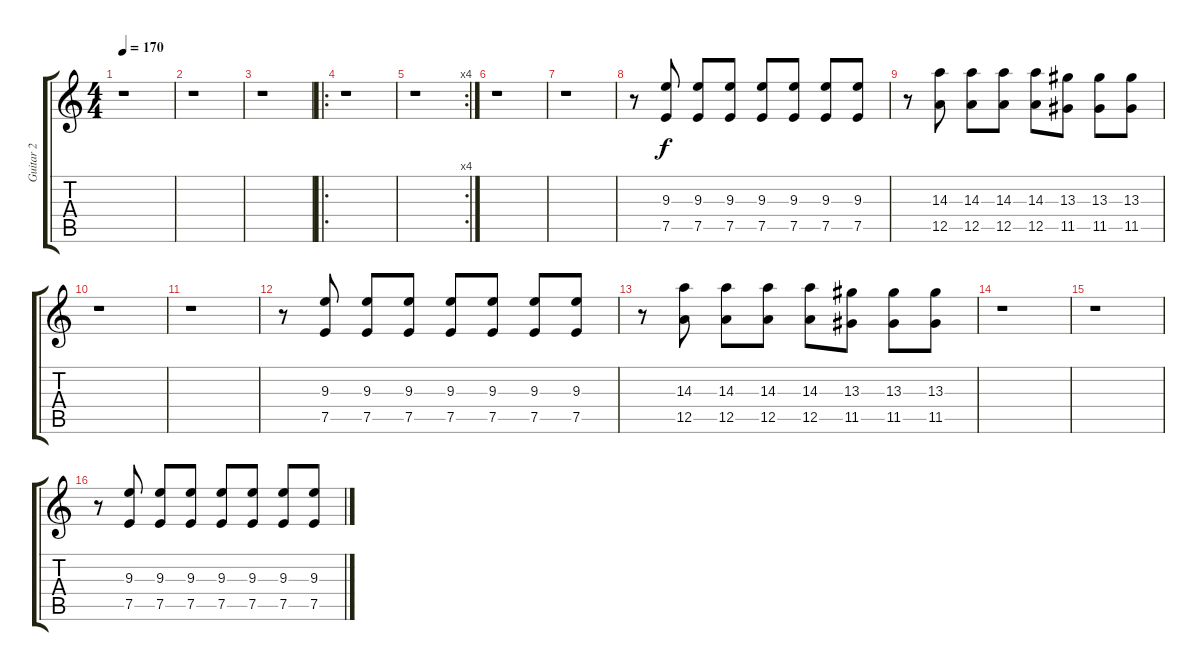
\track ("Guitar 2" "Guitar 2") {instrument distortionguitar}
\staff {score tabs}
\tuning (E4 B3 G3 D3 A2 E2) {hide}
\ts (4 4)
\tempo 170
\clef g2
\ks c
r.1{dy f} |
r.1 |
r.1 |
\ro
r.1 |
\rc 4
r.1 |
r.1 |
r.1 |
r.8 (9.3 7.5).8 (9.3 7.5).8 (9.3 7.5).8 (9.3 7.5).8 (9.3 7.5).8 (9.3 7.5).8 (9.3 7.5).8 |
r.8 (14.3 12.5).8 (14.3 12.5).8 (14.3 12.5).8 (14.3 12.5).8 (13.3 11.5).8 (13.3 11.5).8 (13.3 11.5).8 |
r.1 |
r.1 |
r.8 (9.3 7.5).8 (9.3 7.5).8 (9.3 7.5).8 (9.3 7.5).8 (9.3 7.5).8 (9.3 7.5).8 (9.3 7.5).8 |
r.8 (14.3 12.5).8 (14.3 12.5).8 (14.3 12.5).8 (14.3 12.5).8 (13.3 11.5).8 (13.3 11.5).8 (13.3 11.5).8 |
r.1 |
r.1 |
r.8 (9.3 7.5).8 (9.3 7.5).8 (9.3 7.5).8 (9.3 7.5).8 (9.3 7.5).8 (9.3 7.5).8 (9.3 7.5).8
